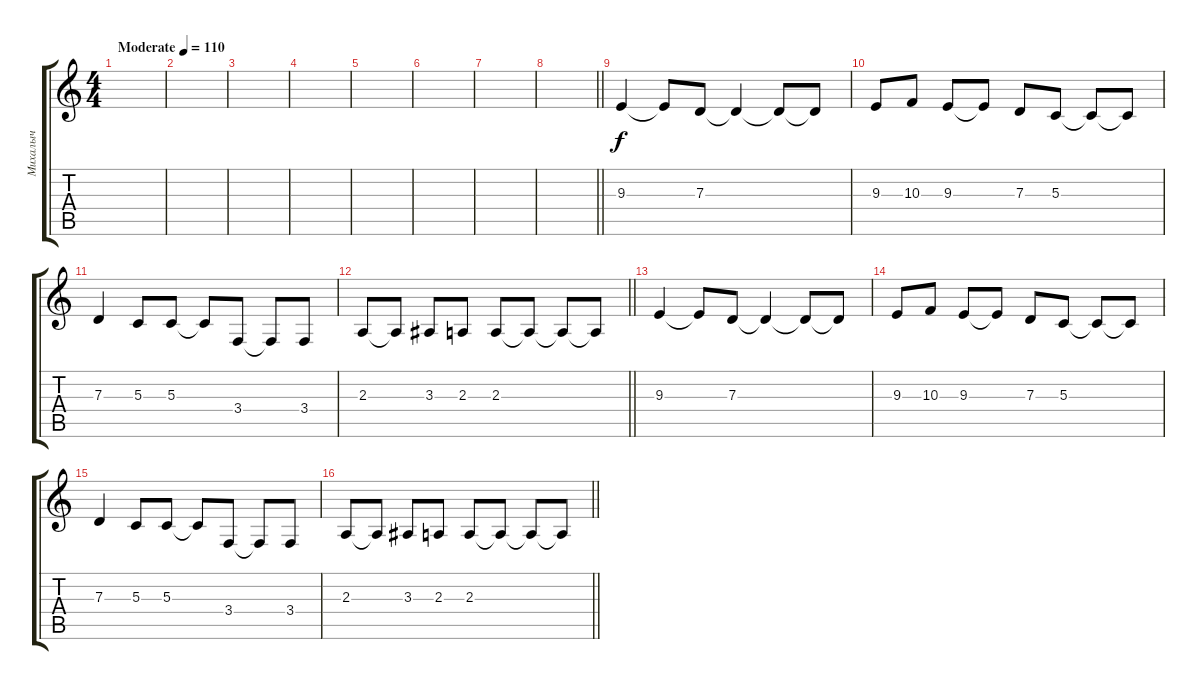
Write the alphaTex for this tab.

\track ("Михалыч" "Михалыч") {instrument flute}
\staff {score tabs}
\tuning (E4 B3 G3 D3 A2 E2) {hide}
\ts (4 4)
\tempo (110 "Moderate")
\clef g2
\ks c
|
|
|
|
|
|
|
\barLineRight lightlight
|
9.3.4 9.3{t}.8 7.3.8 7.3{t}.4 7.3{t}.8 7.3{t}.8 |
9.3.8 10.3.8 9.3.8 9.3{t}.8 7.3.8 5.3.8 5.3{t}.8 5.3{t}.8 |
7.3.4 5.3.8 5.3.8 5.3{t}.8 3.4.8 3.4{t}.8 3.4.8 |
\barLineRight lightlight
2.3.8 2.3{t}.8 3.3.8 2.3.8 2.3.8 2.3{t}.8 2.3{t}.8 2.3{t}.8 |
9.3.4 9.3{t}.8 7.3.8 7.3{t}.4 7.3{t}.8 7.3{t}.8 |
9.3.8 10.3.8 9.3.8 9.3{t}.8 7.3.8 5.3.8 5.3{t}.8 5.3{t}.8 |
7.3.4 5.3.8 5.3.8 5.3{t}.8 3.4.8 3.4{t}.8 3.4.8 |
\barLineRight lightlight
2.3.8 2.3{t}.8 3.3.8 2.3.8 2.3.8 2.3{t}.8 2.3{t}.8 2.3{t}.8
